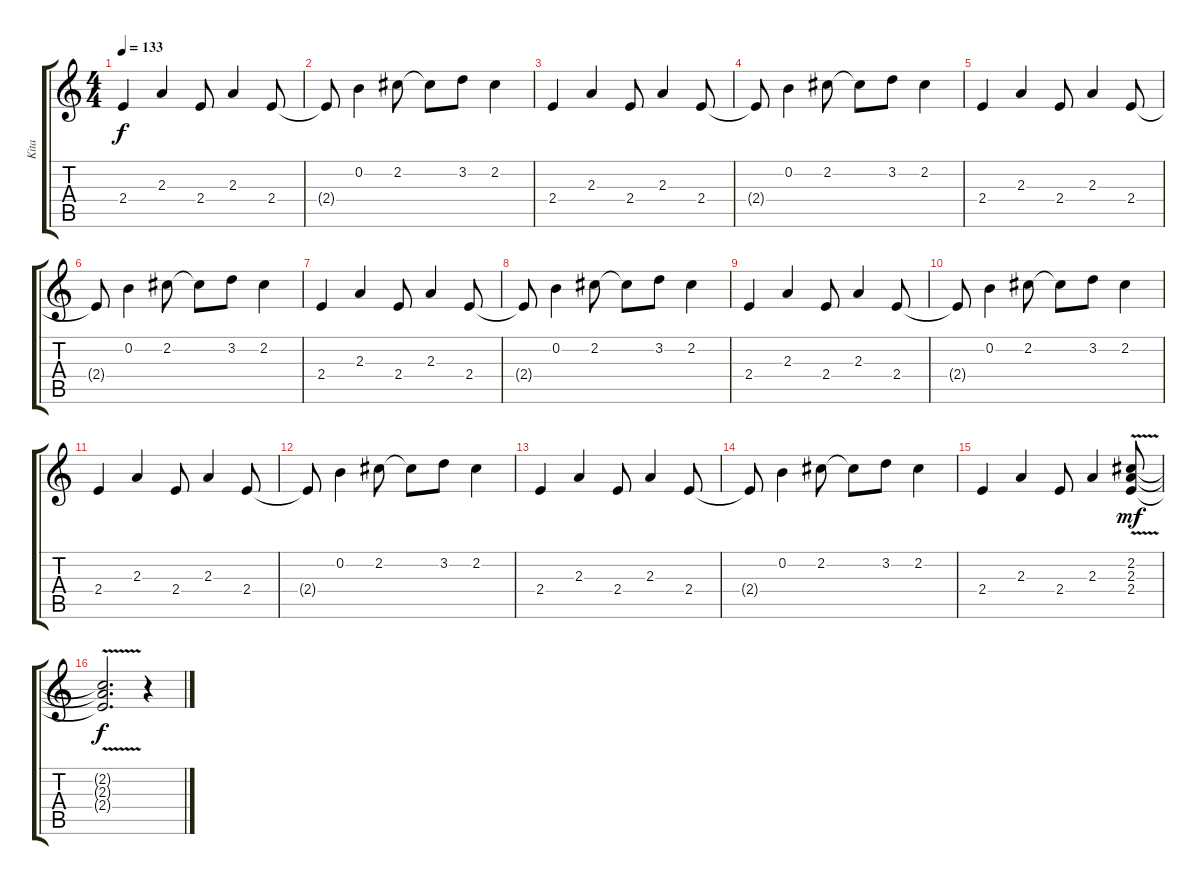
\track ("Kita" "Kita") {instrument overdrivenguitar}
\staff {score tabs}
\tuning (E4 B3 G3 D3 A2 E2) {hide}
\ts (4 4)
\tempo 133
\clef g2
\ks c
2.4.4{dy f instrument electricguitarclean} 2.3.4 2.4.8 2.3.4 2.4.8 |
2.4{t}.8 0.2.4 2.2.8 2.2{t}.8 3.2.8 2.2.4 |
2.4.4 2.3.4 2.4.8 2.3.4 2.4.8 |
2.4{t}.8 0.2.4 2.2.8 2.2{t}.8 3.2.8 2.2.4 |
2.4.4 2.3.4 2.4.8 2.3.4 2.4.8 |
2.4{t}.8 0.2.4 2.2.8 2.2{t}.8 3.2.8 2.2.4 |
2.4.4 2.3.4 2.4.8 2.3.4 2.4.8 |
2.4{t}.8 0.2.4 2.2.8 2.2{t}.8 3.2.8 2.2.4 |
2.4.4 2.3.4 2.4.8 2.3.4 2.4.8 |
2.4{t}.8 0.2.4 2.2.8 2.2{t}.8 3.2.8 2.2.4 |
2.4.4 2.3.4 2.4.8 2.3.4 2.4.8 |
2.4{t}.8 0.2.4 2.2.8 2.2{t}.8 3.2.8 2.2.4 |
2.4.4 2.3.4 2.4.8 2.3.4 2.4.8 |
2.4{t}.8 0.2.4 2.2.8 2.2{t}.8 3.2.8 2.2.4 |
2.4.4 2.3.4 2.4.8 2.3.4 (2.2 2.3 2.4{v}).8{dy mf} |
(2.2{t} 2.3{t} 2.4{t}).2{d dy f} r.4
